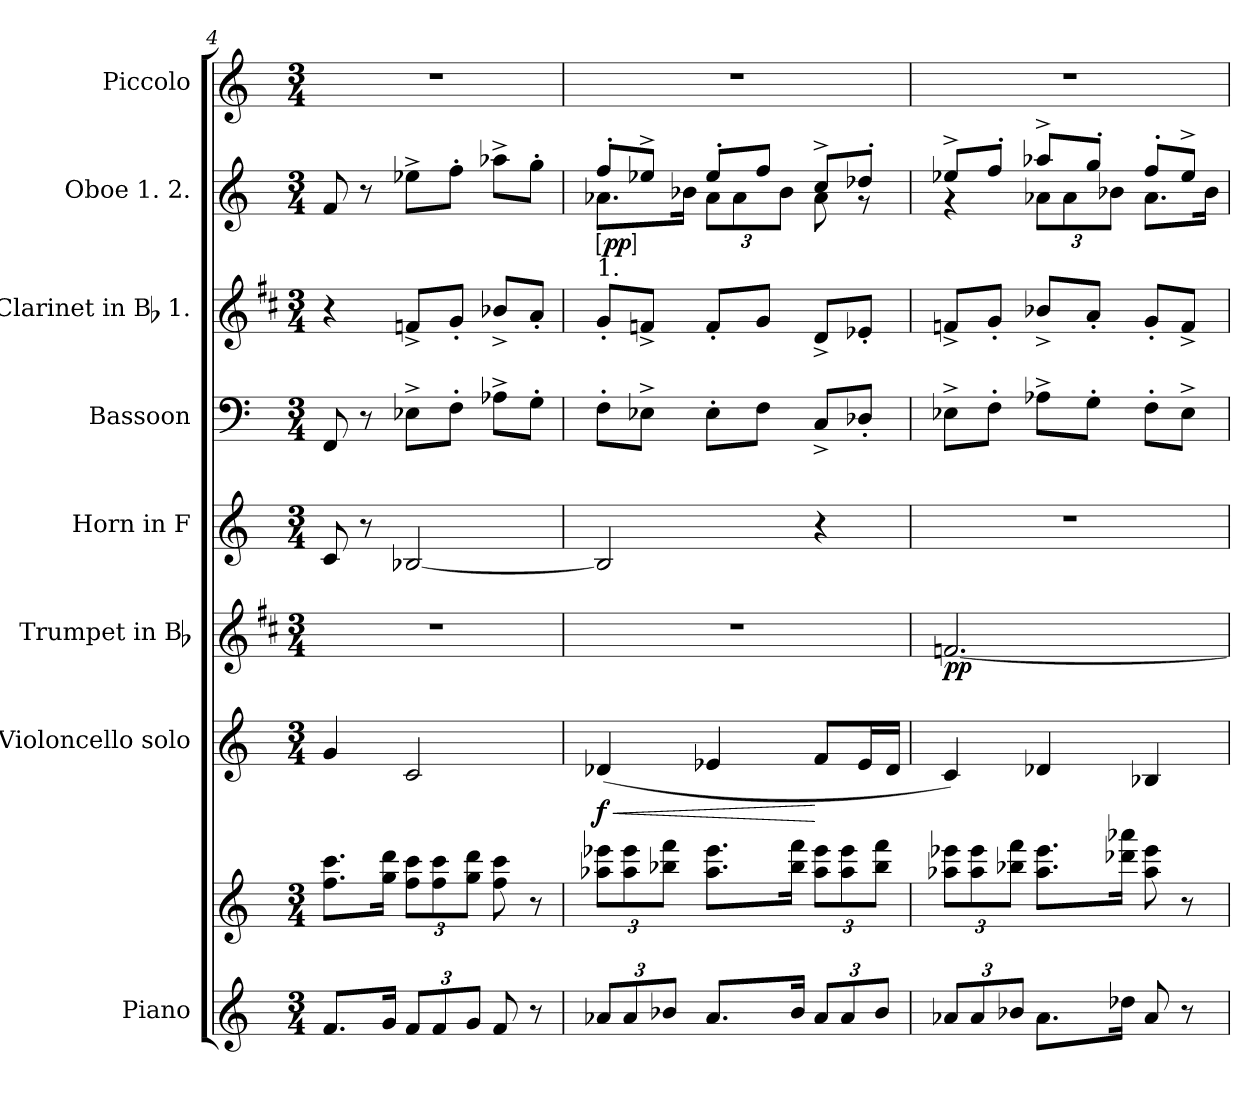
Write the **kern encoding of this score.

**kern	**kern	**kern	**dynam	**kern	**dynam	**kern	**kern	**kern	**kern	**dynam	**kern
*part8	*part8	*part7	*part7	*part6	*part6	*part5	*part4	*part3	*part2	*part2	*part1
*staff9	*staff8	*staff7	*staff7	*staff6	*staff6	*staff5	*staff4	*staff3	*staff2	*staff2	*staff1
*I"Piano	*	*I"Violoncello solo	*	*I"Trumpet in Bb	*	*I"Horn in F	*I"Bassoon	*I"Clarinet in Bb 1.	*I"Oboe 1. 2.	*	*I"Piccolo
*I'Pno.	*	*I'Vc. solo	*	*I'Tpt.	*	*I'Hn.	*I'Bsn.	*I'1. Cl.	*I'Ob.	*	*I'Picc.
*clefG2	*clefG2	*clefG2	*	*clefG2	*	*clefG2	*clefF4	*clefG2	*clefG2	*	*clefG2
*	*	*	*	*ITrd1c2	*	*ITrd4c7	*	*ITrd1c2	*	*	*ITrd-7c-12
*k[]	*k[]	*k[]	*	*k[]	*	*k[b-]	*k[]	*k[]	*k[]	*	*k[]
*C:	*C:	*C:	*	*C:	*	*F:	*C:	*C:	*C:	*	*C:
*M3/4	*M3/4	*M3/4	*	*M3/4	*	*M3/4	*M3/4	*M3/4	*M3/4	*	*M3/4
=4	=4	=4	=4	=4	=4	=4	=4	=4	=4	=4	=4
8.fL	8.ff 8.cccL	4g	.	4%3r	.	8F	8FF	4r	8f	.	4%3r
.	.	.	.	.	.	8r	8r	.	8r	.	.
16gJk	16gg 16dddJk	.	.	.	.	.	.	.	.	.	.
12fL	12ff 12cccL	2c	.	.	.	[2E-X	8E-X^L	8e-X^L	8ee-X^L	.	.
12f	12ff 12ccc	.	.	.	.	.	.	.	.	.	.
.	.	.	.	.	.	.	8F'J	8f'J	8ff'J	.	.
12gJ	12gg 12dddJ	.	.	.	.	.	.	.	.	.	.
8f	8ff 8ccc	.	.	.	.	.	8A-X^L	8a-X^L	8aa-X^L	.	.
8r	8r	.	.	.	.	.	8G'J	8g'J	8gg'J	.	.
=5	=5	=5	=5	=5	=5	=5	=5	=5	=5	=5	=5
!	!	!	!	!	!	!	!	!LO:TX:a:t=1.	!	!	!
!	!	!	!LO:HP:b	!	!	!	!	!	!	!LO:DY:ed=brack	!
*	*	*	*	*	*	*	*	*	*^	*	*
12a-XL	12aa-X\ 12eee-X\L	(4d-X	< f	4%3r	.	2E-]	8F'L	8f'L	8ff'L	8.a-XL	pp	4%3r
12a-	12aa- 12eee-	.	.	.	.	.	.	.	.	.	.	.
.	.	.	.	.	.	.	8E-X^J	8e-X^J	8ee-X^J	.	.	.
12b-XJ	12bb-X 12fffJ	.	.	.	.	.	.	.	.	.	.	.
.	.	.	.	.	.	.	.	.	.	16b-XJk	.	.
8.a-L	8.aa-\ 8.eee-\L	4e-X	.	.	.	.	8E-'L	8e-'L	8ee-'L	12a-L	.	.
.	.	.	.	.	.	.	.	.	.	12a-	.	.
.	.	.	.	.	.	.	8FJ	8fJ	8ffJ	.	.	.
.	.	.	.	.	.	.	.	.	.	12b-J	.	.
16b-Jk	16bb- 16fffJk	.	.	.	.	.	.	.	.	.	.	.
12a-L	12aa-\ 12eee-\L	8fL	[	.	.	4r	8C^L	8c^L	8cc^L	8a-	.	.
12a-	12aa- 12eee-	.	.	.	.	.	.	.	.	.	.	.
.	.	16e-L	.	.	.	.	8D-X'J	8d-X'J	8dd-X'J	8r	.	.
12b-J	12bb- 12fffJ	.	.	.	.	.	.	.	.	.	.	.
.	.	16d-JJ	.	.	.	.	.	.	.	.	.	.
=6	=6	=6	=6	=6	=6	=6	=6	=6	=6	=6	=6	=6
12a-XL	12aa-X\ 12eee-X\L	4c)	.	[2.e-X	pp	4%3r	8E-X^L	8e-X^L	8ee-X^L	4r	.	4%3r
12a-	12aa- 12eee-	.	.	.	.	.	.	.	.	.	.	.
.	.	.	.	.	.	.	8F'J	8f'J	8ff'J	.	.	.
12b-XJ	12bb-X 12fffJ	.	.	.	.	.	.	.	.	.	.	.
8.a-L	8.aa-\ 8.eee-\L	4d-X	.	.	.	.	8A-X^L	8a-X^L	8aa-X^L	12a-XL	.	.
.	.	.	.	.	.	.	.	.	.	12a-	.	.
.	.	.	.	.	.	.	8G'J	8g'J	8gg'J	.	.	.
.	.	.	.	.	.	.	.	.	.	12b-XJ	.	.
16dd-XJk	16ddd-X 16aaa-XJk	.	.	.	.	.	.	.	.	.	.	.
8a-	8aa- 8eee-	4B-X	.	.	.	.	8F'L	8f'L	8ff'L	8.a-L	.	.
8r	8r	.	.	.	.	.	8E-^J	8e-^J	8ee-^J	.	.	.
.	.	.	.	.	.	.	.	.	.	16b-Jk	.	.
*	*	*	*	*	*	*	*	*	*v	*v	*	*
=	=	=	=	=	=	=	=	=	=	=	=
*-	*-	*-	*-	*-	*-	*-	*-	*-	*-	*-	*-
